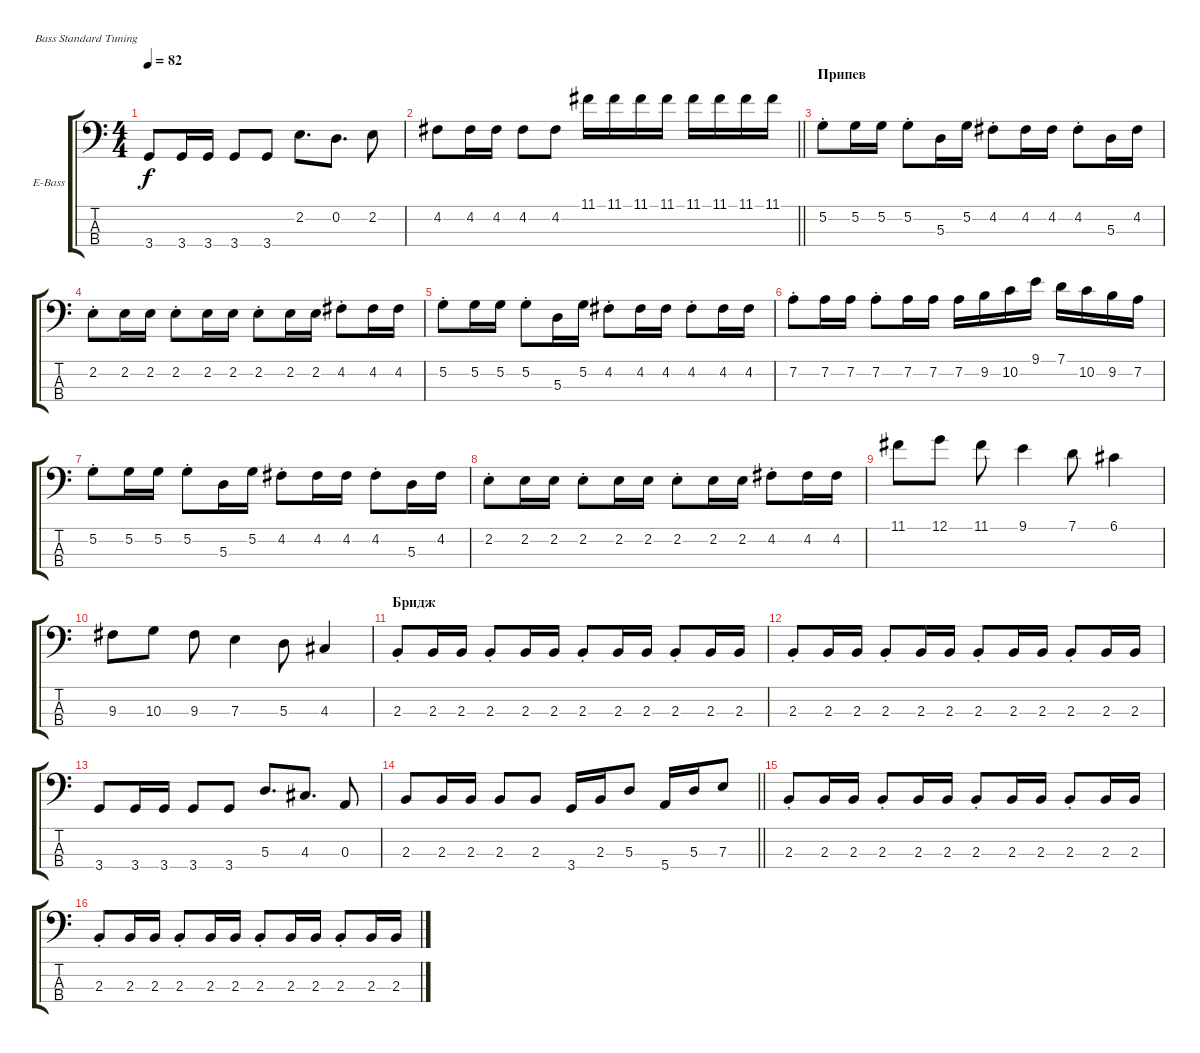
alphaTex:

\bracketExtendMode groupsimilarinstruments
\firstSystemTrackNameOrientation horizontal
\otherSystemsTrackNameOrientation horizontal
\track ("Виталий Дубинин" "E-Bass") {instrument electricbassfinger}
\staff {score tabs}
\tuning (G2 D2 A1 E1)
\ts (4 4)
\tempo 82
\clef f4
\ks c
3.4.8{dy f} 3.4.16 3.4.16 3.4.8 3.4.8 2.2.8{d} 0.2.8{d} 2.2.8 |
\barLineRight lightlight
4.2.8 4.2.16 4.2.16 4.2.8 4.2.8 11.1.16 11.1.16 11.1.16 11.1.16 11.1.16 11.1.16 11.1.16 11.1.16 |
\section ("" "Припев")
5.2{st}.8 5.2.16 5.2.16 5.2{st}.8 5.3.16 5.2.16 4.2{st}.8 4.2.16 4.2.16 4.2{st}.8 5.3.16 4.2.16 |
2.2{st}.8 2.2.16 2.2.16 2.2{st}.8 2.2.16 2.2.16 2.2{st}.8 2.2.16 2.2.16 4.2{st}.8 4.2.16 4.2.16 |
5.2{st}.8 5.2.16 5.2.16 5.2{st}.8 5.3.16 5.2.16 4.2{st}.8 4.2.16 4.2.16 4.2{st}.8 4.2.16 4.2.16 |
7.2{st}.8 7.2.16 7.2.16 7.2{st}.8 7.2.16 7.2.16 7.2.16 9.2.16 10.2.16 9.1.16 7.1.16 10.2.16 9.2.16 7.2.16 |
5.2{st}.8 5.2.16 5.2.16 5.2{st}.8 5.3.16 5.2.16 4.2{st}.8 4.2.16 4.2.16 4.2{st}.8 5.3.16 4.2.16 |
2.2{st}.8 2.2.16 2.2.16 2.2{st}.8 2.2.16 2.2.16 2.2{st}.8 2.2.16 2.2.16 4.2{st}.8 4.2.16 4.2.16 |
11.1.8 12.1.8 11.1.8 9.1.4 7.1.8 6.1.4 |
9.3.8 10.3.8 9.3.8 7.3.4 5.3.8 4.3.4 |
\section ("" "Бридж")
2.3{st}.8 2.3.16 2.3.16 2.3{st}.8 2.3.16 2.3.16 2.3{st}.8 2.3.16 2.3.16 2.3{st}.8 2.3.16 2.3.16 |
2.3{st}.8 2.3.16 2.3.16 2.3{st}.8 2.3.16 2.3.16 2.3{st}.8 2.3.16 2.3.16 2.3{st}.8 2.3.16 2.3.16 |
3.4.8 3.4.16 3.4.16 3.4.8 3.4.8 5.3.8{d} 4.3.8{d} 0.3.8 |
\barLineRight lightlight
2.3.8 2.3.16 2.3.16 2.3.8 2.3.8 3.4.16 2.3.16 5.3.8 5.4.16 5.3.16 7.3.8 |
2.3{st}.8 2.3.16 2.3.16 2.3{st}.8 2.3.16 2.3.16 2.3{st}.8 2.3.16 2.3.16 2.3{st}.8 2.3.16 2.3.16 |
2.3{st}.8 2.3.16 2.3.16 2.3{st}.8 2.3.16 2.3.16 2.3{st}.8 2.3.16 2.3.16 2.3{st}.8 2.3.16 2.3.16
